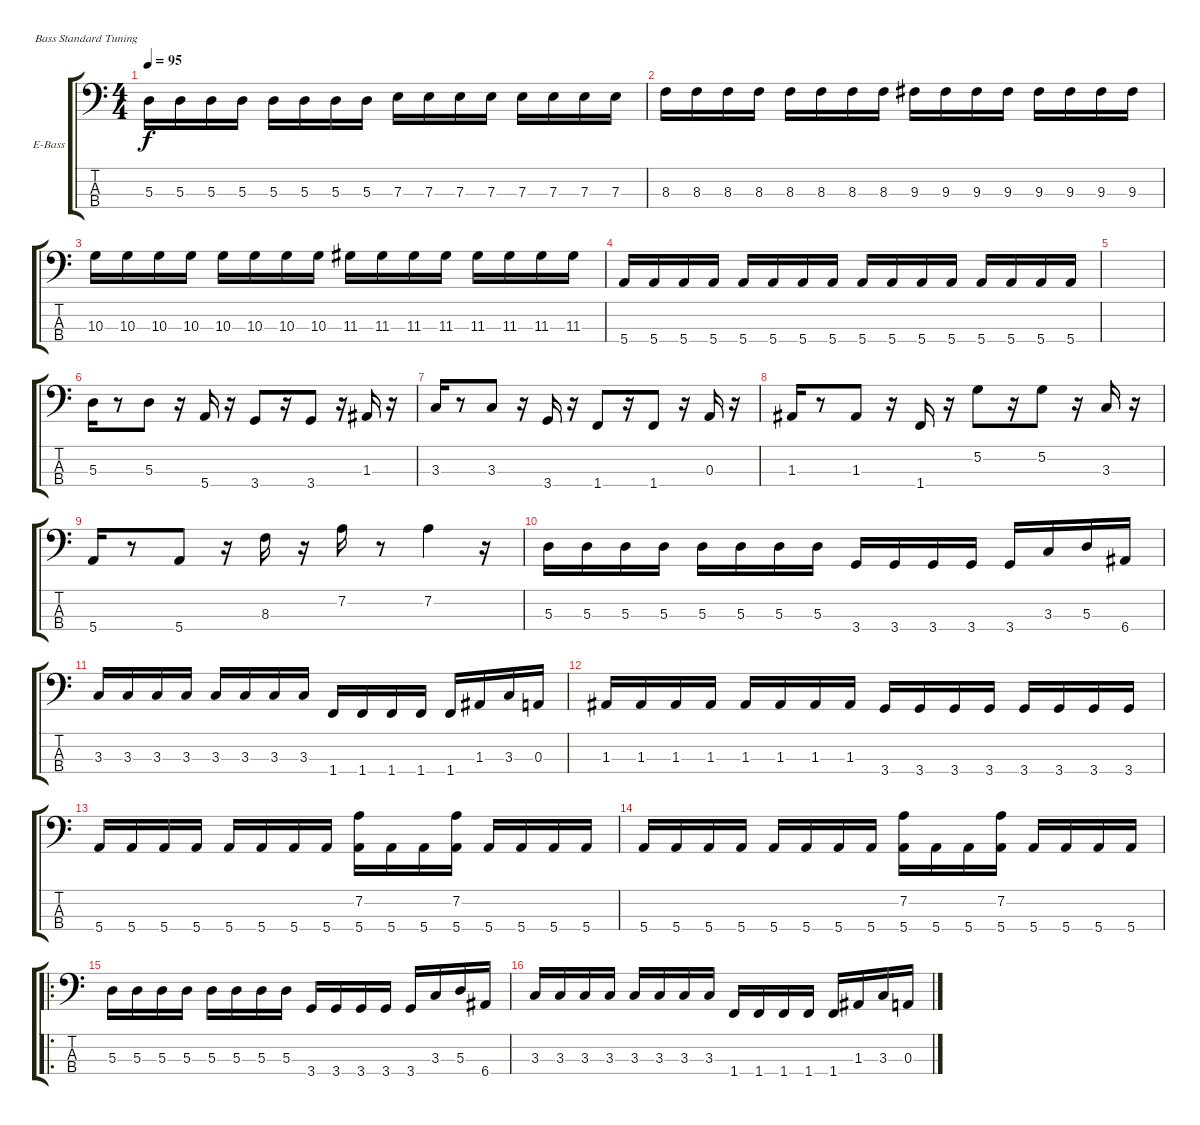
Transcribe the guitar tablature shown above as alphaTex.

\defaultSystemsLayout 4
\bracketExtendMode groupsimilarinstruments
\firstSystemTrackNameOrientation horizontal
\otherSystemsTrackNameOrientation horizontal
\track ("Electric Bass" "E-Bass") {instrument electricbassfinger}
\staff {score tabs}
\tuning (G2 D2 A1 E1)
\ts (4 4)
\tempo 95
\clef f4
\scale
0.333333
\ks c
5.3.16{dy f} 5.3.16 5.3.16 5.3.16 5.3.16 5.3.16 5.3.16 5.3.16 7.3.16 7.3.16 7.3.16 7.3.16 7.3.16 7.3.16 7.3.16 7.3.16 |
\scale
0.333333 8.3.16 8.3.16 8.3.16 8.3.16 8.3.16 8.3.16 8.3.16 8.3.16 9.3.16 9.3.16 9.3.16 9.3.16 9.3.16 9.3.16 9.3.16 9.3.16 |
\scale
0.333333 10.3.16 10.3.16 10.3.16 10.3.16 10.3.16 10.3.16 10.3.16 10.3.16 11.3.16 11.3.16 11.3.16 11.3.16 11.3.16 11.3.16 11.3.16 11.3.16 |
\scale
0.333333 5.4.16 5.4.16 5.4.16 5.4.16 5.4.16 5.4.16 5.4.16 5.4.16 5.4.16 5.4.16 5.4.16 5.4.16 5.4.16 5.4.16 5.4.16 5.4.16 |
|
\scale
0.333333 5.3.16 r.8 5.3.8 r.16 5.4.16 r.16 3.4.8 r.16 3.4.8 r.16 1.3.16 r.16 |
3.3.16 r.8 3.3.8 r.16 3.4.16 r.16 1.4.8 r.16 1.4.8 r.16 0.3.16 r.16 |
1.3.16 r.8 1.3.8 r.16 1.4.16 r.16 5.2.8 r.16 5.2.8 r.16 3.3.16 r.16 |
5.4.16 r.8 5.4.8 r.16 8.3.16 r.16 7.2.16 r.8 7.2.4 r.16 |
\scale
0.333333 5.3.16 5.3.16 5.3.16 5.3.16 5.3.16 5.3.16 5.3.16 5.3.16 3.4.16 3.4.16 3.4.16 3.4.16 3.4.16 3.3.16 5.3.16 6.4.16 |
\scale
0.333333 3.3.16 3.3.16 3.3.16 3.3.16 3.3.16 3.3.16 3.3.16 3.3.16 1.4.16 1.4.16 1.4.16 1.4.16 1.4.16 1.3.16 3.3.16 0.3.16 |
\scale
0.333333 1.3.16 1.3.16 1.3.16 1.3.16 1.3.16 1.3.16 1.3.16 1.3.16 3.4.16 3.4.16 3.4.16 3.4.16 3.4.16 3.4.16 3.4.16 3.4.16 |
\scale
0.333333 5.4.16 5.4.16 5.4.16 5.4.16 5.4.16 5.4.16 5.4.16 5.4.16 (5.4 7.2).16 5.4.16 5.4.16 (5.4 7.2).16 5.4.16 5.4.16 5.4.16 5.4.16 |
\scale
0.313131 5.4.16 5.4.16 5.4.16 5.4.16 5.4.16 5.4.16 5.4.16 5.4.16 (5.4 7.2).16 5.4.16 5.4.16 (5.4 7.2).16 5.4.16 5.4.16 5.4.16 5.4.16 |
\ro
\scale
0.373737 5.3.16 5.3.16 5.3.16 5.3.16 5.3.16 5.3.16 5.3.16 5.3.16 3.4.16 3.4.16 3.4.16 3.4.16 3.4.16 3.3.16 5.3.16 6.4.16 |
\scale
0.313131 3.3.16 3.3.16 3.3.16 3.3.16 3.3.16 3.3.16 3.3.16 3.3.16 1.4.16 1.4.16 1.4.16 1.4.16 1.4.16 1.3.16 3.3.16 0.3.16
